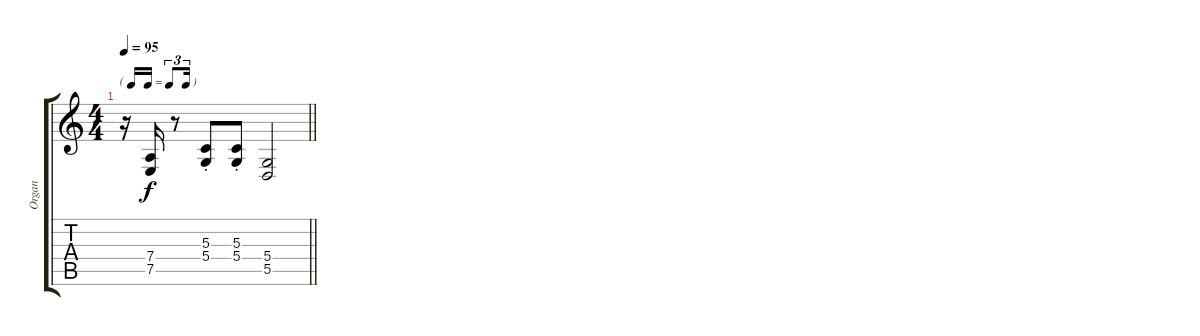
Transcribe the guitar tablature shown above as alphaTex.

\track ("Organ" "Organ") {instrument drawbarorgan}
\staff {score tabs}
\tuning (E4 B3 G3 D3 A2 E2) {hide}
\ts (4 4)
\tf triplet16th
\tempo 95
\clef g2
\barLineRight lightlight
\ks c
r.16{dy f} (7.4 7.5).16 r.8 (5.3{st} 5.4{st}).8 (5.3{st} 5.4{st}).8 (5.4 5.5).2
